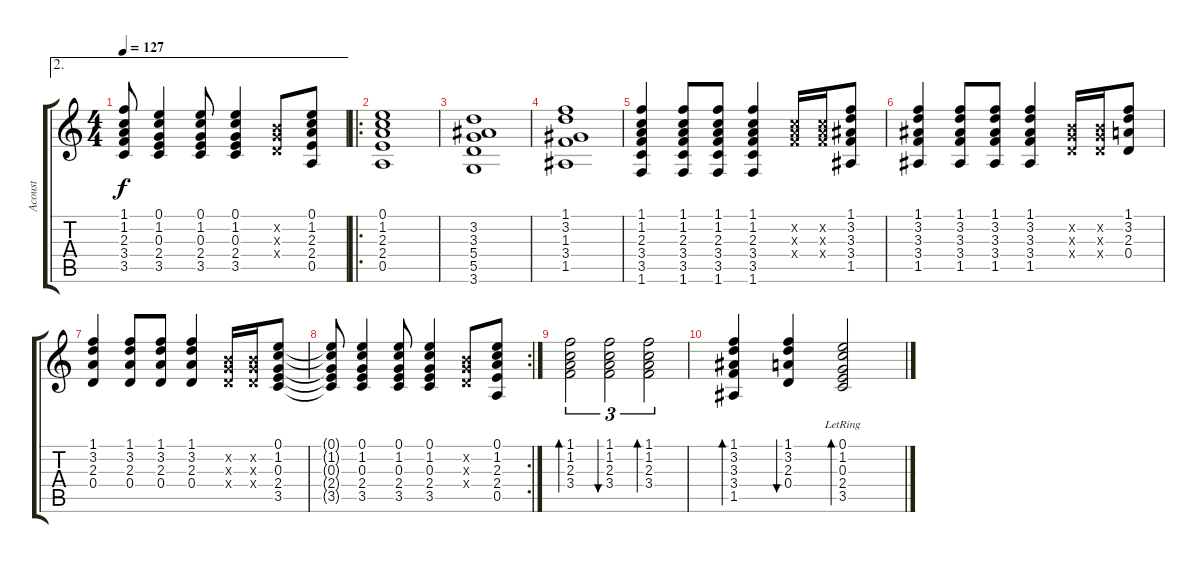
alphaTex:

\track ("Acoust" "Acoust") {instrument acousticguitarsteel}
\staff {score tabs}
\tuning (E4 B3 G3 D3 A2 E2) {hide}
\ae 2
\ts (4 4)
\tempo 127
\clef g2
\ks c
(1.1{t} 1.2{t} 2.3{t} 3.4{t} 3.5{t}).8{dy f} (0.1 1.2 0.3 2.4 3.5).4 (0.1 1.2 0.3 2.4 3.5).8 (0.1 1.2 0.3 2.4 3.5).4 (0.2{x} 0.3{x} 0.4{x}).8 (0.1 1.2 2.3 2.4 0.5).8 |
\ro
(0.1 1.2 2.3 2.4 0.5).1 |
(3.2 3.3 5.4 5.5 3.6).1 |
(1.1 3.2 1.3 3.4 1.5).1 |
(1.1 1.2 2.3 3.4 3.5 1.6).4 (1.1 1.2 2.3 3.4 3.5 1.6).8 (1.1 1.2 2.3 3.4 3.5 1.6).8 (1.1 1.2 2.3 3.4 3.5 1.6).4 (1.2{x} 2.3{x} 3.4{x}).16 (1.2{x} 2.3{x} 3.4{x}).16 (1.1 3.2 3.3 3.4 1.5).8 |
(1.1 3.2 3.3 3.4 1.5).4 (1.1 3.2 3.3 3.4 1.5).8 (1.1 3.2 3.3 3.4 1.5).8 (1.1 3.2 3.3 3.4 1.5).4 (0.2{x} 0.3{x} 0.4{x}).16 (0.2{x} 0.3{x} 0.4{x}).16 (1.1 3.2 2.3 0.4).8 |
(1.1 3.2 2.3 0.4).4 (1.1 3.2 2.3 0.4).8 (1.1 3.2 2.3 0.4).8 (1.1 3.2 2.3 0.4).4 (0.2{x} 0.3{x} 0.4{x}).16 (0.2{x} 0.3{x} 0.4{x}).16 (0.1 1.2 0.3 2.4 3.5).8 |
\rc 2
(0.1{t} 1.2{t} 0.3{t} 2.4{t} 3.5{t}).8 (0.1 1.2 0.3 2.4 3.5).4 (0.1 1.2 0.3 2.4 3.5).8 (0.1 1.2 0.3 2.4 3.5).4 (0.2{x} 0.3{x} 0.4{x}).8 (0.1 1.2 2.3 2.4 0.5).8 |
(1.1 1.2 2.3 3.4).2{tu (3 2) bd 60} (1.1 1.2 2.3 3.4).2{tu (3 2) bu 60} (1.1 1.2 2.3 3.4).2{tu (3 2) bd 60} |
(1.1 3.2 3.3 3.4 1.5).4{bd 120} (1.1 3.2 2.3 0.4).4{bu 120} (0.1{lr} 1.2{lr} 0.3{lr} 2.4{lr} 3.5{lr}).2{bd 480}
